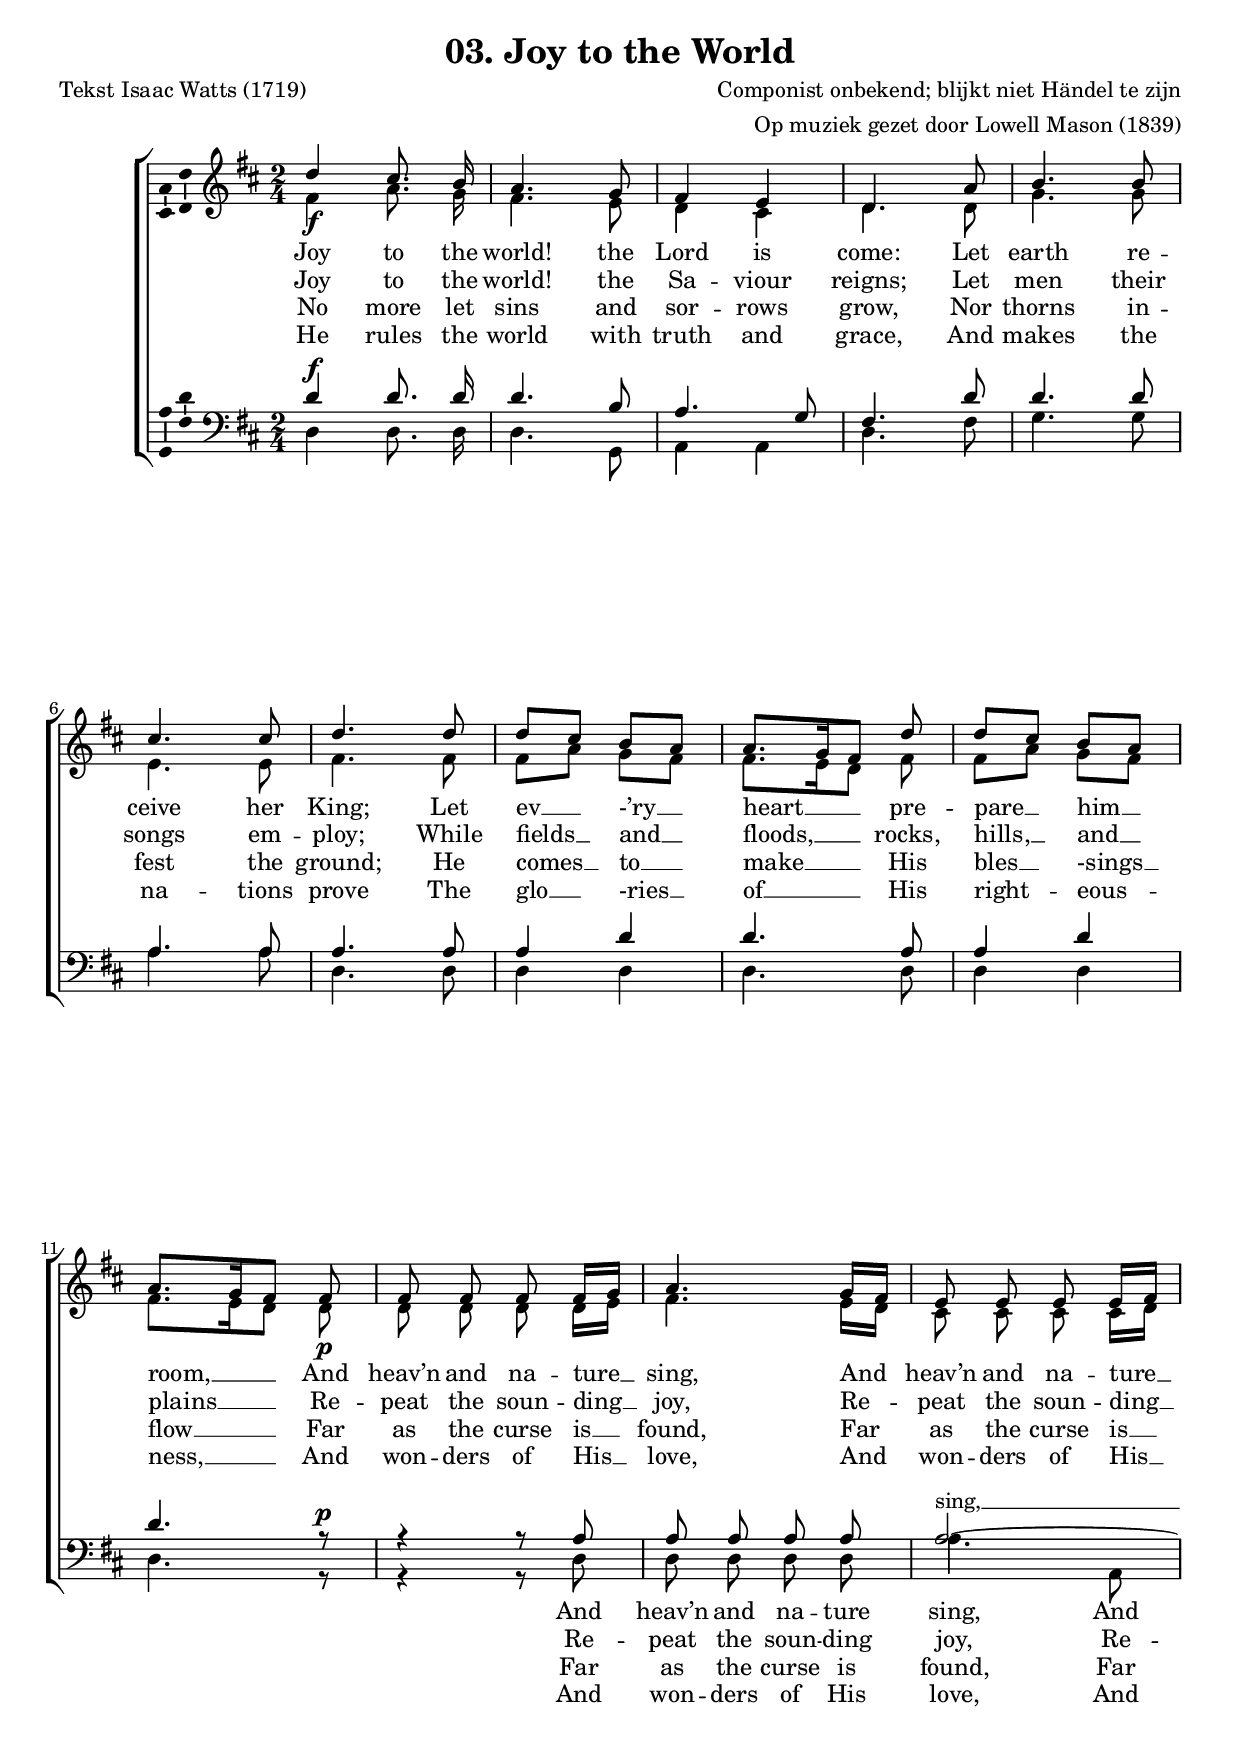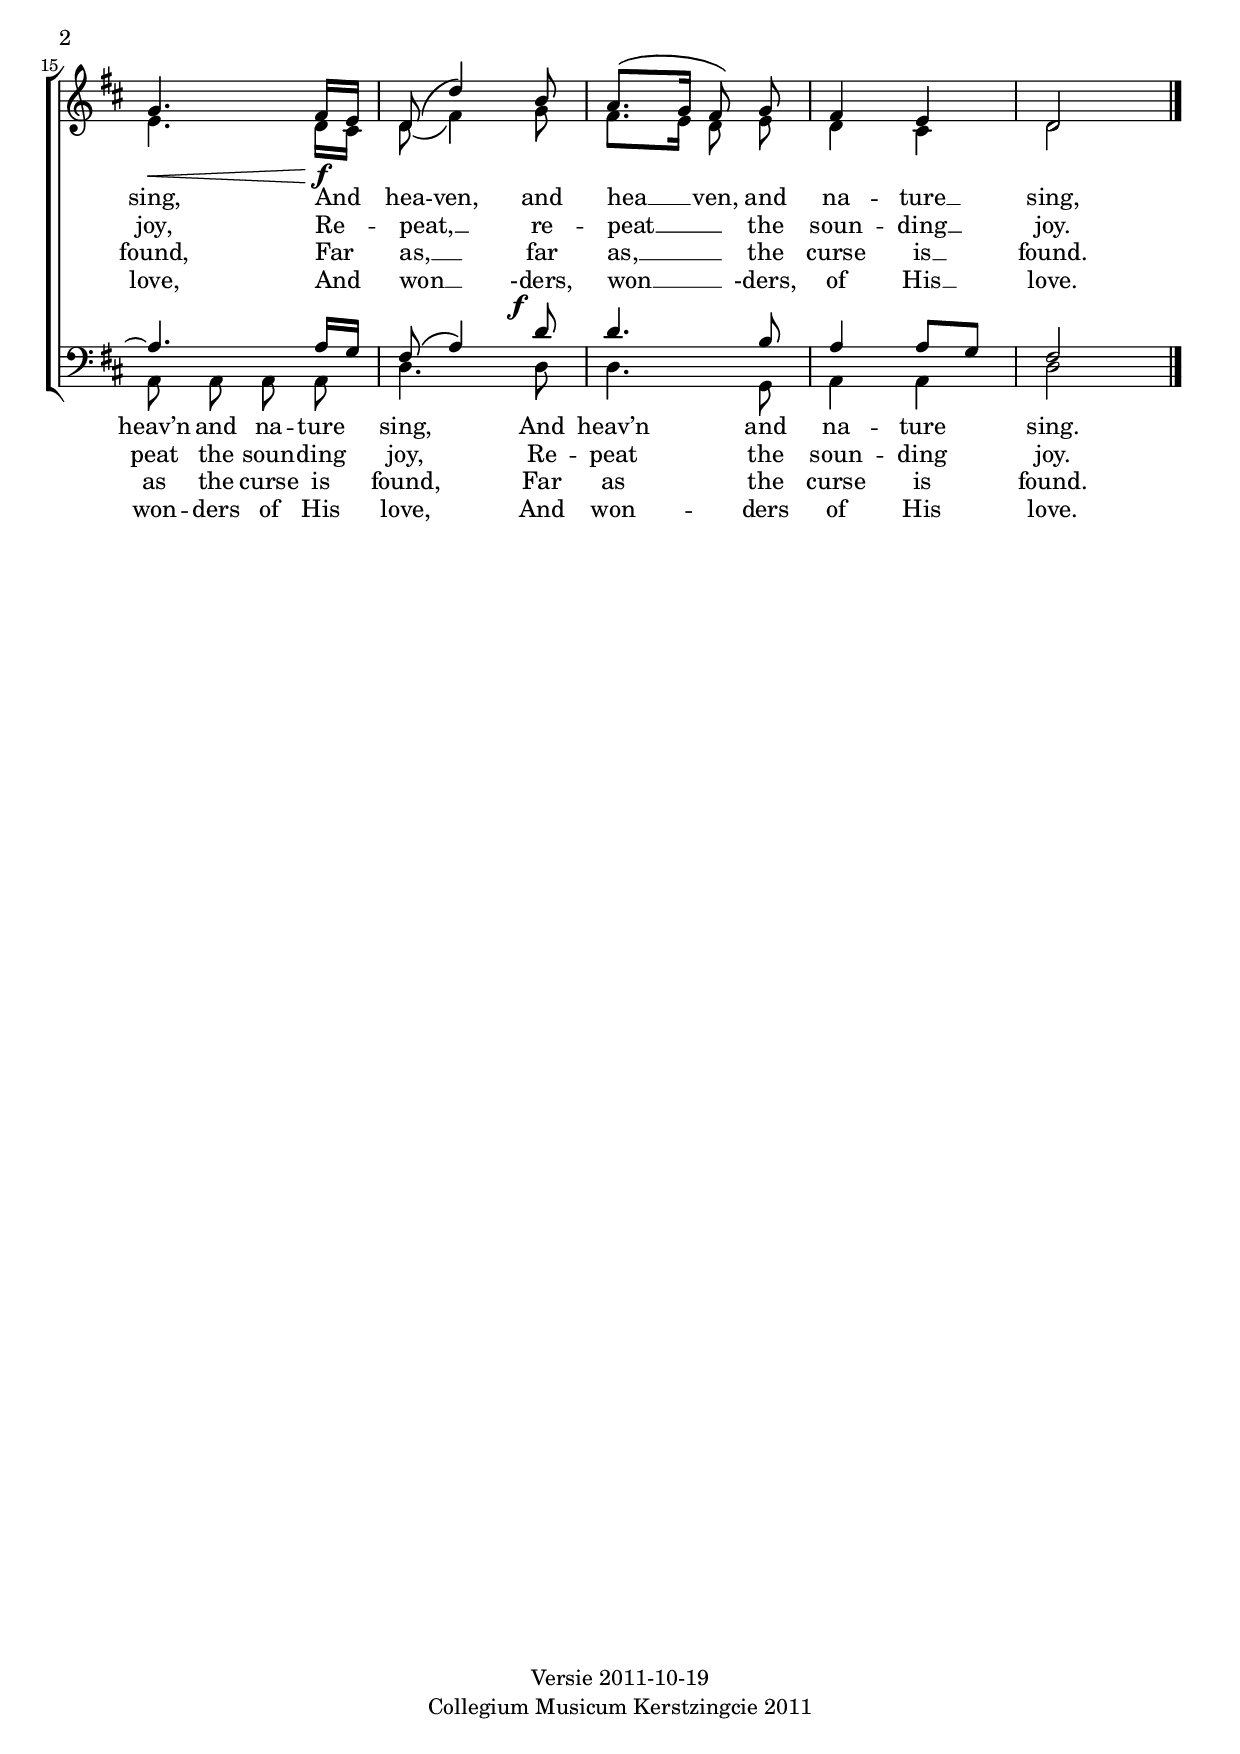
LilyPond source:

% vim: set fileformat=dos:
\version "2.12.3"

% vim: set fileformat=dos:
soprano =  \relative d'' {
  \autoBeamOff
  \clef "treble" \key d \major \time 2/4 | % 1
  d4 \f cis8. b16 | % 2
  a4. g8 | % 3
  fis4 e4 | % 4
  d4. a'8 | % 5
  b4. b8 | % 6
  cis4. cis8 | % 7
  d4. d8 | % 8
  d8 [ cis8 ] b8 [ a8 ] | % 9
  a8. [ g16 fis8 ] d'8 | \barNumberCheck #10
  d8[ cis8] b8[ a8] | % 11
  a8.[ g16 fis8] fis8 \p | % 12
  fis8 fis8 fis8 fis16[ g16] | % 13
  a4. g16[ fis16] | % 14
  e8 e8 e8 e16[fis16] | % 15
  g4.\< fis16[\!\f e16] | % 16
  d8\( d'4\) b8 | % 17
  a8.\([ g16] fis8\) g8 | % 18
  fis4 e4 | % 19
  d2 \bar "|."
}

alto = \relative fis' {
  \autoBeamOff
  \clef "treble" \key d \major \time 2/4
  fis4 a8. g16 | % 1
  fis4. e8 | % 2
  d4 cis4 | % 3
  d4. d8 | % 4
  g4. g8 | % 5
  e4. e8 | % 6
  fis4. fis8 | % 7
  fis8 [ a8 ] g8 [ fis8 ] | % 8
  fis8. [ e16 d8 ] fis8 | \barNumberCheck #10
  fis8 [ a8 ] g8 [ fis8 ] | % 10
  fis8. [ e16 d8 ] d8 | % 11
  d8 d8 d8 d16 [ e16 ] | % 12
  fis4. e16[ d16 ] | % 13
  cis8 cis8 cis8 cis16 [ d16 ] | % 14
  e4. d16[ cis16] | % 15
  d8\( fis4\) g8 | % 16
  fis8.[ e16] d8 e8 | % 17
  d4 cis4 | % 18
  d2 \bar "|."
}

tenor = \relative d' {
  \autoBeamOff
  \clef "bass" \key d \major \time 2/4 | % 1
  d4^\f 
    d8. d16 | % 2
  d4. b8 | % 3
  a4. g8 | % 4
  fis4. d'8 | % 5
  d4. d8 | % 6
  a4. a8 | % 7
  a4. a8 | % 8
  a4 d4 | % 9
  d4. a8 | \barNumberCheck #10
  a4 d4 | % 11
  d4. r8^\p | % 12
  r4 r8 a8 | % 13
  a8 a8 a8 a8 | % 14
  % Slight hackery to get some extra space above. Ought to use
  % \pad-to-box #'(X . X)  #'(Y . Y).
  a2^\markup{\column {
    " "
    \concat { sing,\draw-line #'(20 . 0) }
  } } ~ | % 15
  a4. a16 [ g16 ] | % 16
  fis8\( a4\) 
  % Hackery: The fortissimo mark is officially below the staff so that
  % it will force less vertical space, but is offset to above the staff.
  \once \override DynamicText #'extra-offset = #'(-2.5 . 10)
    d8_\f | %17
  d4. b8 | % 18
  a4 a8 [ g8 ] | % 19
  fis2 \bar "|."
}

bass = \relative d {
  \autoBeamOff
  \clef "bass" \key d \major \time 2/4 |
  d4 d8. d16 | % 1
  d4. g,8 | % 2
  a4 a4 | % 3
  d4. fis8 | % 4
  g4. g8 | % 5
  a4. a8 | % 6
  % King. Let
  d,4. d8 | % 7
  % ev' -- ry __
  d4 d4 | % 8
  % heart __ pre --
  d4. d8 | \barNumberCheck #10
  % pare him
  d4 d4  | % 10
  d4. r8 | % 11
  r4 r8 d8 | % 12
  d8 d8 d8 d8 | % 13
  a'4. a,8 | % 14
  a8 a8 a8 a8 %s4. | % 15
  d4. d8 | % 16
  d4. g,8 | % 17
  a4 a4 | % 18
  d2 \bar "|."
}

verseOne = \lyricmode {
  Joy to the world! 
  the Lord is come:
  Let earth re -- ceive her King; 
  Let ev __ -’ry __ heart __ 
  pre -- pare __ him __ room, __
  And heav’n and na -- ture __ sing,
  And heav’n and na -- ture __ sing,
  And hea -- ven, and hea __ ven, 
  and na -- ture __ sing,
}

verseTwo = \lyricmode {
  Joy to the world! 
  the Sa -- viour reigns;
  Let men their songs em -- ploy;
  While fields __ and __ floods, __
  rocks, hills, __ and __ plains __
  Re -- peat the soun -- ding __ joy,
  Re -- peat the soun -- ding __ joy,
  Re -- peat, __ _ re -- peat __ _
  the soun -- ding __ joy.
}

verseThree = \lyricmode {
  No more let sins and sor -- rows grow,
  Nor thorns in -- fest the ground;
  He comes __ to __ make __
  His bles __ -sings __ flow __
  Far as the curse is __ found,
  Far as the curse is __ found,
  Far as, __ _ far as, __ _
  the curse is __ found.
}

verseFour = \lyricmode {
  He rules the world 
  with truth and grace,
  And makes the na -- tions prove
  The glo __ -ries __ of __
  His right -- eous -- ness, __
  And won -- ders of His __ love,
  And won -- ders of His __ love,
  And won __ _ -ders, won __ _ -ders, 
    of His __ love.
}

skipTillBassPart = \lyricmode {
  \skip4 \skip4 \skip4 \skip4
  \skip4 \skip4 \skip4 \skip4 
  \skip4 \skip4 \skip4 \skip4 
  \skip4 \skip4 \skip4 \skip4 
  \skip4 \skip4 \skip4 \skip4 
  \skip4 \skip4 
}

verseOneBass = \lyricmode {
  \skipTillBassPart
  And heav’n and na -- ture sing, 
  And heav’n and na -- ture sing, 
  And heav’n and na -- ture sing. 
}

verseTwoBass = \lyricmode {
  \skipTillBassPart
  Re -- peat the soun -- ding joy,
  Re -- peat the soun -- ding joy,
  Re -- peat the soun -- ding joy.
}

verseThreeBass = \lyricmode {
  \skipTillBassPart
  Far as the curse is found,
  Far as the curse is found,
  Far as the curse is found.
}

verseFourBass = \lyricmode {
  \skipTillBassPart
  And won -- ders of His love,
  And won -- ders of His love,
  And won -- ders of His love.
}


\header {
  title = "03. Joy to the World"
  poet = "Tekst Isaac Watts (1719)"
  composer = "Componist onbekend; blijkt niet Händel te zijn"
  arranger = "Op muziek gezet door Lowell Mason (1839)"
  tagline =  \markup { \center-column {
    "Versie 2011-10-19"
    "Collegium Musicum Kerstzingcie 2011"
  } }
}

% Make everything a bit smaller. 
% The normal size of the music font is 20, but that gets things *really*
% jammed together.
#(set-global-staff-size 19)

\score {
  \new ChoirStaff <<
    \new Staff = "upper" <<
      \clef "treble"
      \new Voice = "vSoprano" { 
        \override Ambitus #'X-offset = #2.0
        \voiceOne \soprano 
      }
      \new Voice = "vAlto" { \voiceTwo \alto }
    >>

    \new Lyrics \lyricsto "vSoprano" \verseOne
    \new Lyrics \lyricsto "vSoprano" \verseTwo
    \new Lyrics \lyricsto "vSoprano" \verseThree
    \new Lyrics \lyricsto "vSoprano" \verseFour

    \new Staff = "lower" <<
      \clef "bass"
      \new Voice = "vTenor" { 
        \override Ambitus #'X-offset = #2.0
        \voiceOne \tenor 
      }
      \new Voice = "vBass" { \voiceTwo \bass }
      \new Lyrics \lyricsto "vBass" \verseOneBass
      \new Lyrics \lyricsto "vBass" \verseTwoBass
      \new Lyrics \lyricsto "vBass" \verseThreeBass
      \new Lyrics \lyricsto "vBass" \verseFourBass
    >>
  >>
  \layout { 
    % We can haz ambitus to display pitch range?
    \context { \Voice 
      \consists "Ambitus_engraver"
    }
  }
}
